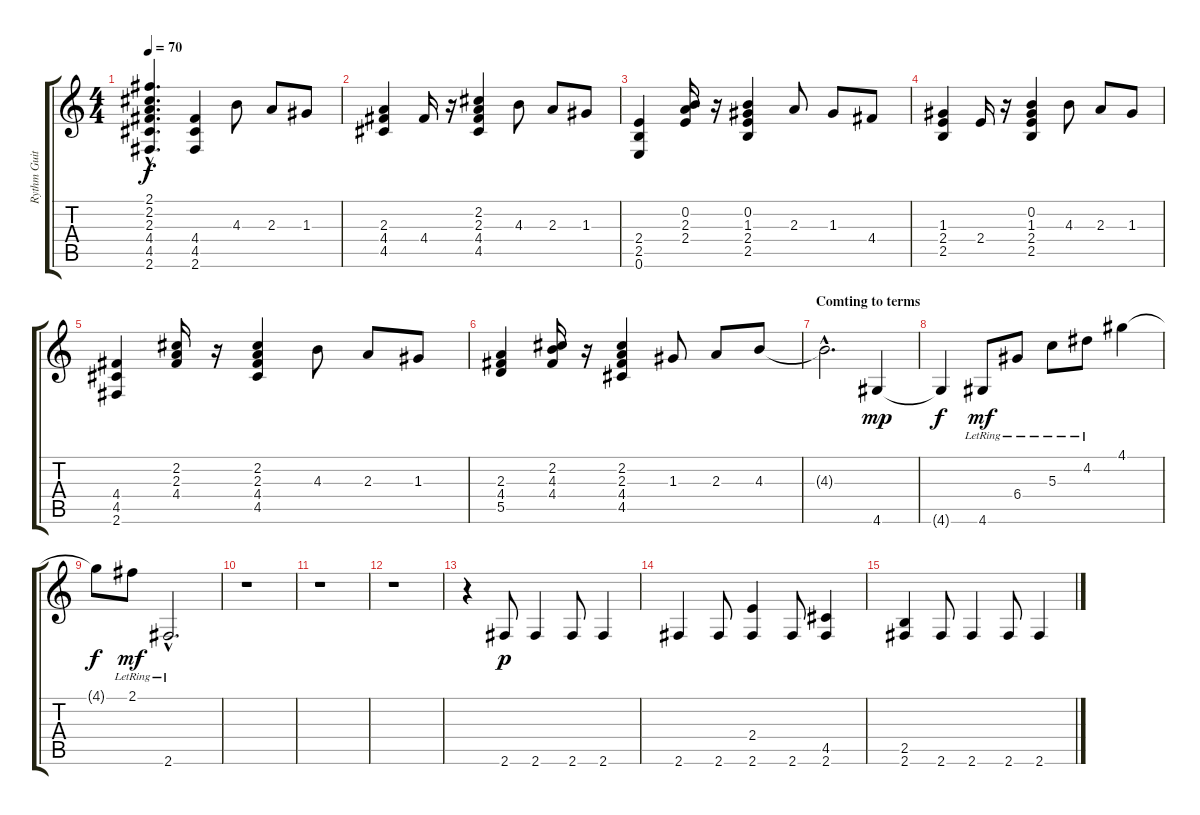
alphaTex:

\track ("Rythm Guitar" "Rythm Guit") {instrument acousticguitarnylon}
\staff {score tabs}
\tuning (E4 B3 G3 D3 A2 E2) {hide}
\ts (4 4)
\tempo 70
\clef g2
\ks c
(2.1{hac} 2.2{hac} 2.3{hac} 4.4{hac} 4.5{hac} 2.6{hac}).4{d dy f} (4.4 4.5 2.6).4 4.3.8 2.3.8 1.3.8 |
(2.3 4.4 4.5).4 4.4.16 r.16 (2.2 2.3 4.4 4.5).4 4.3.8 2.3.8 1.3.8 |
(2.4 2.5 0.6).4 (0.2 2.3 2.4).16 r.16 (0.2 1.3 2.4 2.5).4 2.3.8 1.3.8 4.4.8 |
(1.3 2.4 2.5).4 2.4.16 r.16 (0.2 1.3 2.4 2.5).4 4.3.8 2.3.8 1.3.8 |
(4.4 4.5 2.6).4 (2.2 2.3 4.4).16 r.16 (2.2 2.3 4.4 4.5).4 4.3.8 2.3.8 1.3.8 |
(2.3 4.4 5.5).4 (2.2 4.3 4.4).16 r.16 (2.2 2.3 4.4 4.5).4 1.3.8 2.3.8 4.3.8 |
\section ("" "Comting to terms")
4.3{hac t}.2{d} 4.6.4{dy mp} |
4.6{t}.4{dy f} 4.6{lr}.8{dy mf} 6.4{lr}.8 5.3{lr}.8 4.2{lr}.8 4.1.4 |
4.1{t}.8{dy f} 2.1{lr}.8{dy mf} 2.6{hac lr}.2{d} |
r.1 |
r.1 |
r.1 |
r.4 2.6.8{dy p} 2.6.4 2.6.8 2.6.4 |
2.6.4 2.6.8 (2.4 2.6).4 2.6.8 (4.5 2.6).4 |
(2.5 2.6).4 2.6.8 2.6.4 2.6.8 2.6.4
